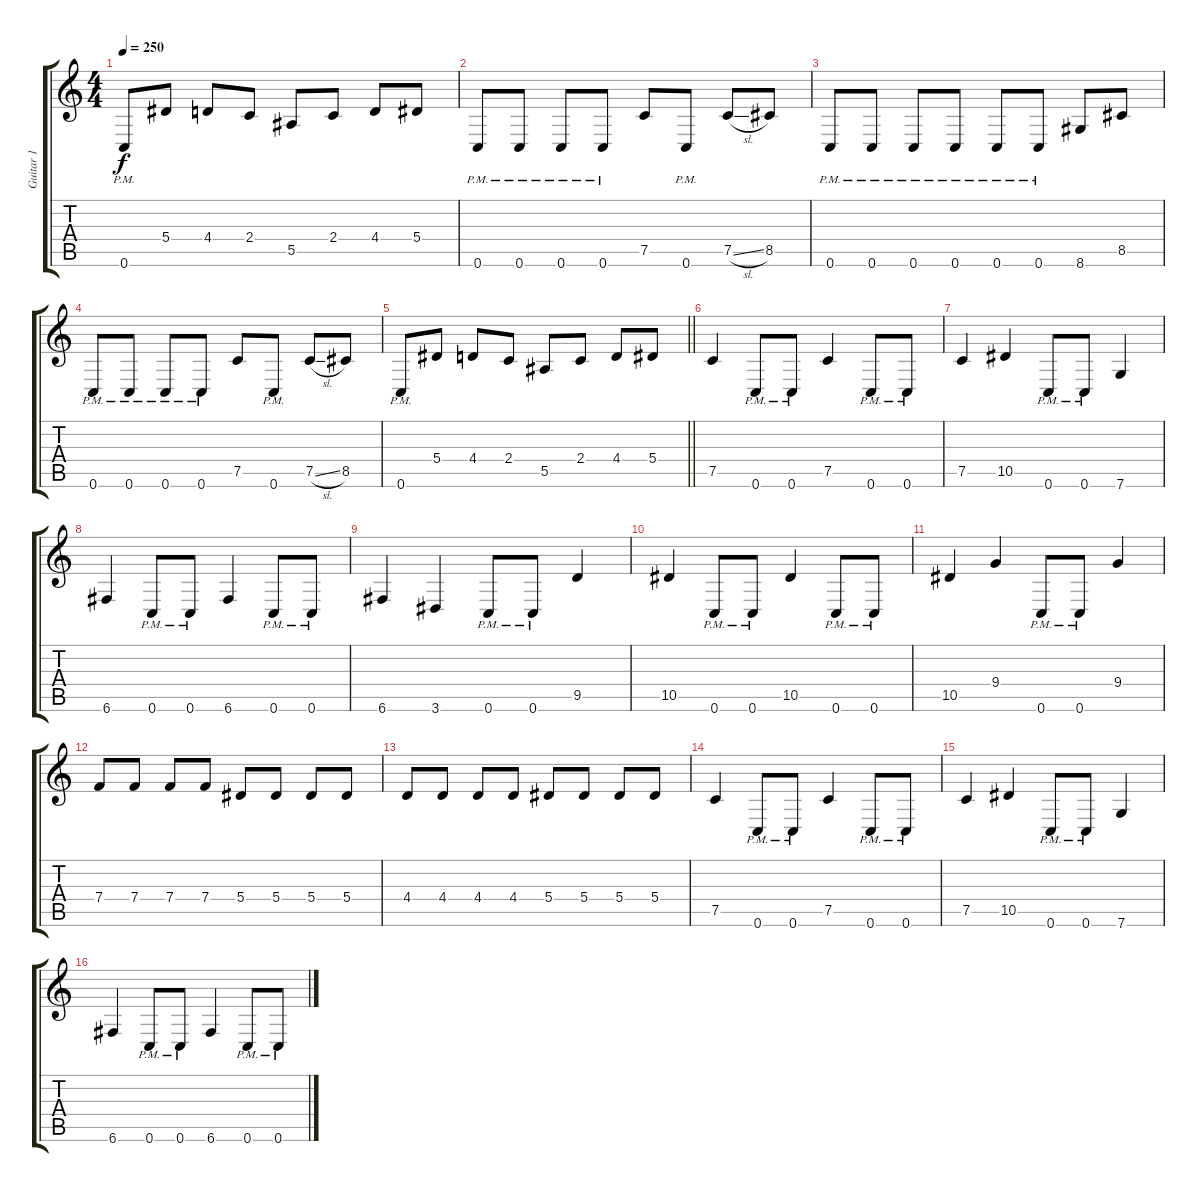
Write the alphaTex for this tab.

\track ("Guitar 1" "Guitar 1") {instrument distortionguitar}
\staff {score tabs}
\tuning (C4 G3 Eb3 Bb2 F2 C2) {hide}
\ts (4 4)
\tempo 250
\clef g2
\ks c
0.6{pm}.8{dy f} 5.4.8 4.4.8 2.4.8 5.5.8 2.4.8 4.4.8 5.4.8 |
0.6{pm}.8 0.6{pm}.8 0.6{pm}.8 0.6{pm}.8 7.5.8 0.6{pm}.8 7.5{sl}.8 8.5.8 |
0.6{pm}.8 0.6{pm}.8 0.6{pm}.8 0.6{pm}.8 0.6{pm}.8 0.6{pm}.8 8.6.8 8.5.8 |
0.6{pm}.8 0.6{pm}.8 0.6{pm}.8 0.6{pm}.8 7.5.8 0.6{pm}.8 7.5{sl}.8 8.5.8 |
\barLineRight lightlight
0.6{pm}.8 5.4.8 4.4.8 2.4.8 5.5.8 2.4.8 4.4.8 5.4.8 |
7.5.4 0.6{pm}.8 0.6{pm}.8 7.5.4 0.6{pm}.8 0.6{pm}.8 |
7.5.4 10.5.4 0.6{pm}.8 0.6{pm}.8 7.6.4 |
6.6.4 0.6{pm}.8 0.6{pm}.8 6.6.4 0.6{pm}.8 0.6{pm}.8 |
6.6.4 3.6.4 0.6{pm}.8 0.6{pm}.8 9.5.4 |
10.5.4 0.6{pm}.8 0.6{pm}.8 10.5.4 0.6{pm}.8 0.6{pm}.8 |
10.5.4 9.4.4 0.6{pm}.8 0.6{pm}.8 9.4.4 |
7.4.8 7.4.8 7.4.8 7.4.8 5.4.8 5.4.8 5.4.8 5.4.8 |
4.4.8 4.4.8 4.4.8 4.4.8 5.4.8 5.4.8 5.4.8 5.4.8 |
7.5.4 0.6{pm}.8 0.6{pm}.8 7.5.4 0.6{pm}.8 0.6{pm}.8 |
7.5.4 10.5.4 0.6{pm}.8 0.6{pm}.8 7.6.4 |
6.6.4 0.6{pm}.8 0.6{pm}.8 6.6.4 0.6{pm}.8 0.6{pm}.8
